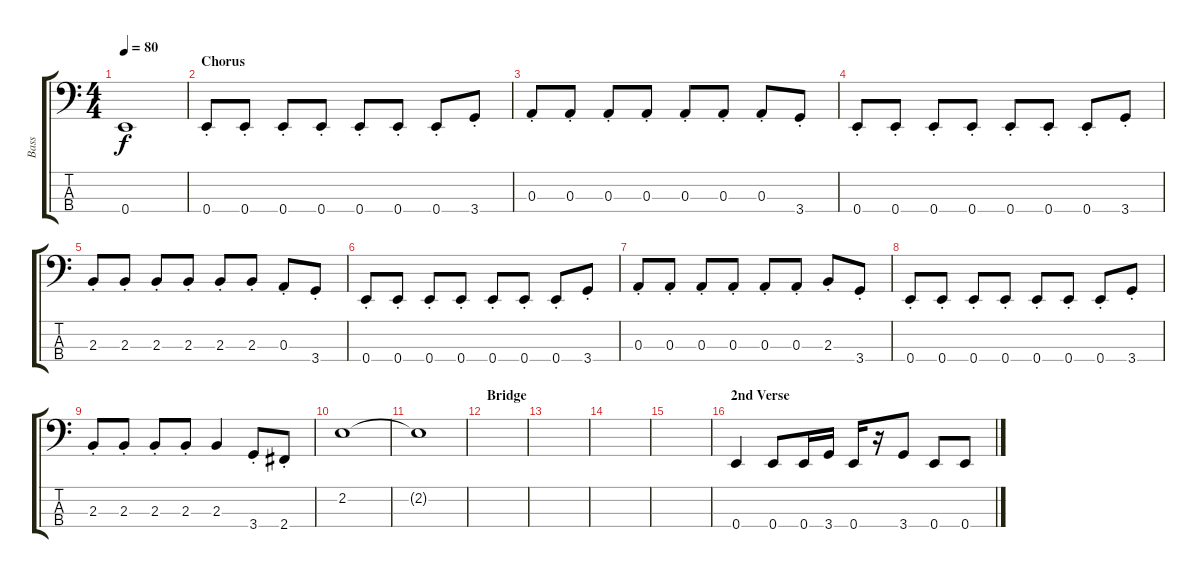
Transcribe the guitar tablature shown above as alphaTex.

\track ("Bass" "Bass") {instrument electricbassfinger}
\staff {score tabs}
\tuning (G2 D2 A1 E1) {hide}
\ts (4 4)
\tempo 80
\clef f4
\ks c
0.4{t}.1{dy f} |
\section ("" "Chorus")
0.4{st}.8 0.4{st}.8 0.4{st}.8 0.4{st}.8 0.4{st}.8 0.4{st}.8 0.4{st}.8 3.4{st}.8 |
0.3{st}.8 0.3{st}.8 0.3{st}.8 0.3{st}.8 0.3{st}.8 0.3{st}.8 0.3{st}.8 3.4{st}.8 |
0.4{st}.8 0.4{st}.8 0.4{st}.8 0.4{st}.8 0.4{st}.8 0.4{st}.8 0.4{st}.8 3.4{st}.8 |
2.3{st}.8 2.3{st}.8 2.3{st}.8 2.3{st}.8 2.3{st}.8 2.3{st}.8 0.3{st}.8 3.4{st}.8 |
0.4{st}.8 0.4{st}.8 0.4{st}.8 0.4{st}.8 0.4{st}.8 0.4{st}.8 0.4{st}.8 3.4{st}.8 |
0.3{st}.8 0.3{st}.8 0.3{st}.8 0.3{st}.8 0.3{st}.8 0.3{st}.8 2.3{st}.8 3.4{st}.8 |
0.4{st}.8 0.4{st}.8 0.4{st}.8 0.4{st}.8 0.4{st}.8 0.4{st}.8 0.4{st}.8 3.4{st}.8 |
2.3{st}.8 2.3{st}.8 2.3{st}.8 2.3{st}.8 2.3.4 3.4{st}.8 2.4{st}.8 |
2.2.1 |
2.2{t}.1 |
\section ("" "Bridge")
|
|
|
|
\section ("" "2nd Verse")
0.4.4 0.4.8 0.4.16 3.4.16 0.4.16 r.16 3.4.8 0.4.8 0.4.8
